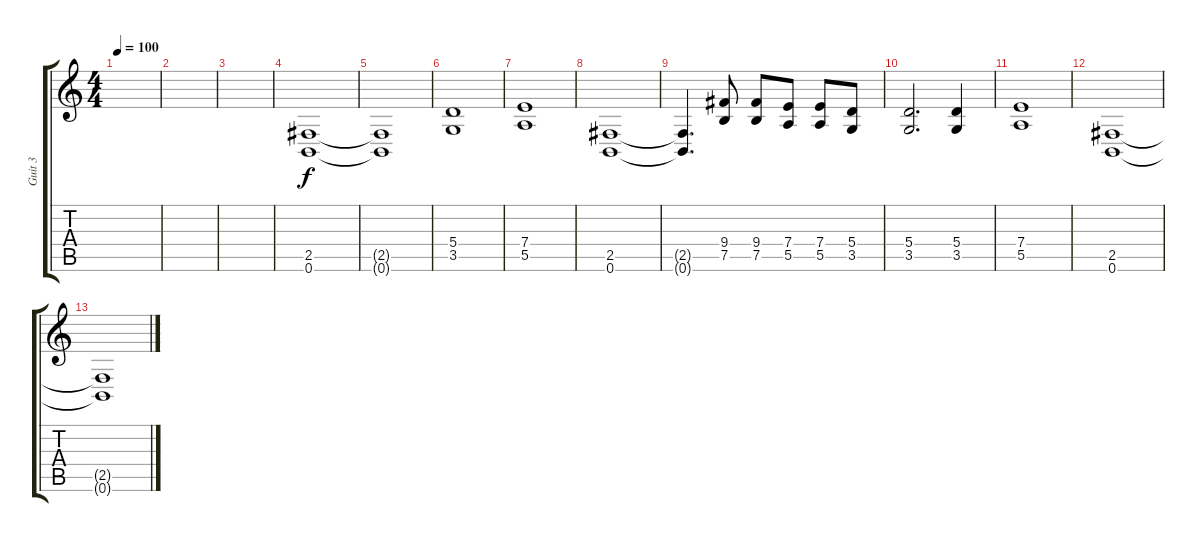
\track ("Guit 3" "Guit 3") {instrument distortionguitar}
\staff {score tabs}
\tuning (B3 Gb3 D3 A2 E2 B1) {hide}
\ts (4 4)
\tempo 100
\clef g2
\ks c
|
|
|
(2.5 0.6).1 |
(2.5{t} 0.6{t}).1 |
(5.4 3.5).1 |
(7.4 5.5).1 |
(2.5 0.6).1 |
(2.5{t} 0.6{t}).4{d} (9.4 7.5).8 (9.4 7.5).8 (7.4 5.5).8 (7.4 5.5).8 (5.4 3.5).8 |
(5.4 3.5).2{d} (5.4 3.5).4 |
(7.4 5.5).1 |
(2.5 0.6).1 |
(2.5{t} 0.6{t}).1
